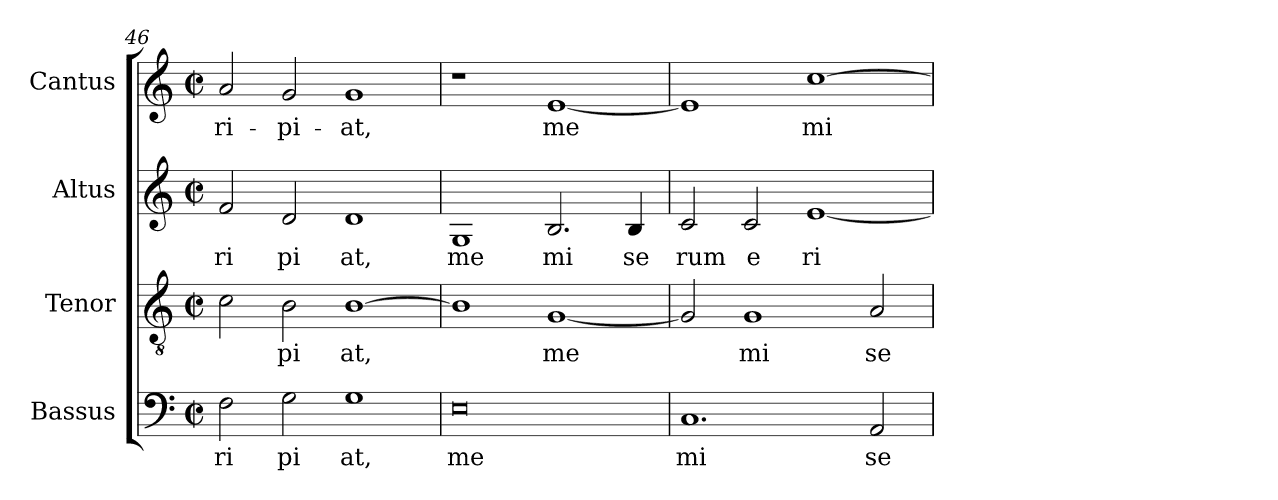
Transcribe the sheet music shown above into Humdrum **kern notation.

**kern	**text	**kern	**text	**kern	**text	**kern	**text
*part4	*part4	*part3	*part3	*part2	*part2	*part1	*part1
*staff4	*staff4	*staff3	*staff3	*staff2	*staff2	*staff1	*staff1
*I"Bassus	*	*I"Tenor	*	*I"Altus	*	*I"Cantus	*
*clefF4	*	*clefGv2	*	*clefG2	*	*clefG2	*
*M2/2	*	*M2/2	*	*M2/2	*	*M2/2	*
*met(c|)	*	*met(c|)	*	*met(c|)	*	*met(c|)	*
=46	=46	=46	=46	=46	=46	=46	=46
!	!LO:LY:b:cj	!	!	!	!LO:LY:b:cj	!	!LO:LY:b:cj
2F\	ri	2c\	.	2f/	ri	2a/	-ri-
!	!LO:LY:b:cj	!	!LO:LY:b:cj	!	!LO:LY:b:cj	!	!LO:LY:b:cj
2G\	pi	2B\	pi	2d/	pi	2g/	-pi-
!	!LO:LY:b:cj	!	!LO:LY:b:cj	!	!LO:LY:b:cj	!	!LO:LY:b:cj
1G	at,	[>1B	at,	1d	at,	1g	-at,
=47	=47	=47	=47	=47	=47	=47	=47
!	!LO:LY:b:cj	!	!	!	!LO:LY:b:cj	!	!
0E	me	1B]	.	1G	me	1r	.
!	!	!	!LO:LY:b:cj	!	!LO:LY:b:cj	!	!LO:LY:b:cj
.	.	[<1G	me	2.B/	mi	[<1e	me
!	!	!	!	!	!LO:LY:b:cj	!	!
.	.	.	.	4B/	se	.	.
=48	=48	=48	=48	=48	=48	=48	=48
!	!LO:LY:b:cj	!	!	!	!LO:LY:b:cj	!	!
1.C	mi	2G/]	.	2c/	rum	1e]	.
!	!	!	!LO:LY:b:cj	!	!LO:LY:b:cj	!	!
.	.	1G	mi	2c/	e	.	.
!	!	!	!	!	!LO:LY:b:cj	!	!LO:LY:b:cj
.	.	.	.	[>1e	ri	[<1cc	mi-
!	!LO:LY:b:cj	!	!LO:LY:b:cj	!	!	!	!
2AA/	se	2A/	se	.	.	.	.
=	=	=	=	=	=	=	=
*-	*-	*-	*-	*-	*-	*-	*-
